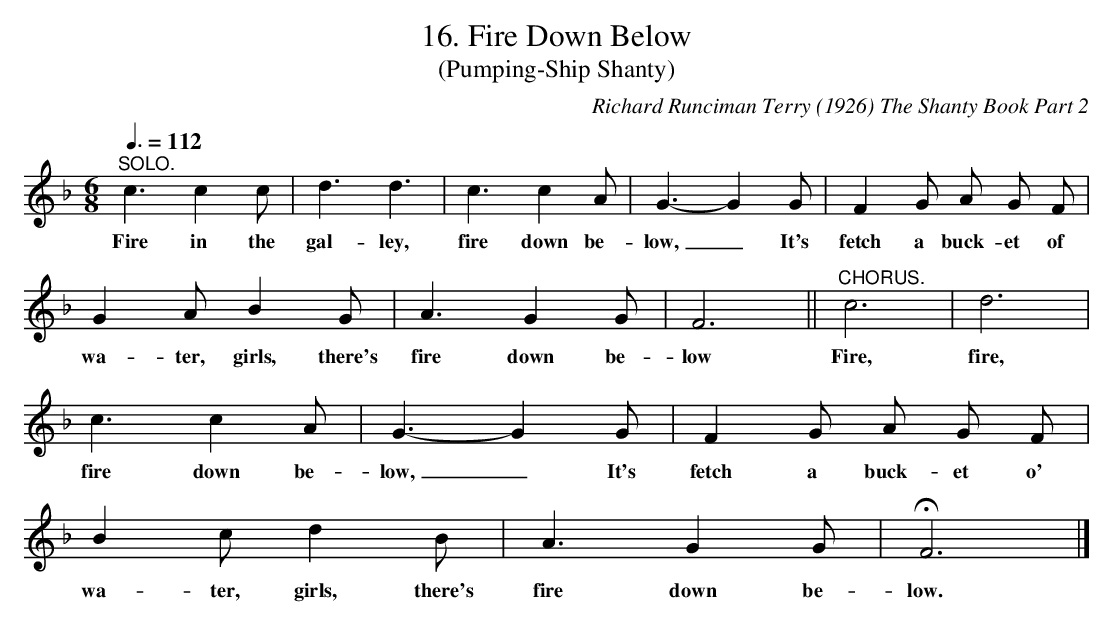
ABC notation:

X:1
T:16. Fire Down Below
T:(Pumping-Ship Shanty)
C:Richard Runciman Terry (1926) The Shanty Book Part 2
L:1/8
Q:3/8=112
M:6/8
K:F
"^SOLO." c3 c2 c | d3 d3 | c3 c2 A | G3-G2 G |
w: Fire in the | gal-ley, | fire down be- | low,_ It's |
F2 G A G F | G2 A B2 G | A3 G2 G | F6 ||
w: fetch a buck-et of| wa-ter, girls,  there's | fire down be- | low |
"^CHORUS." c6 | d6 | c3 c2 A | G3-G2 G |
w: Fire, | fire, | fire down be- | low,_ It's |
F2 G A G F | B2 c d2 B | A3 G2 G | !fermata! F6 |]
w: fetch a buck-et o' | wa-ter, girls, there's | fire down be- | low.|
